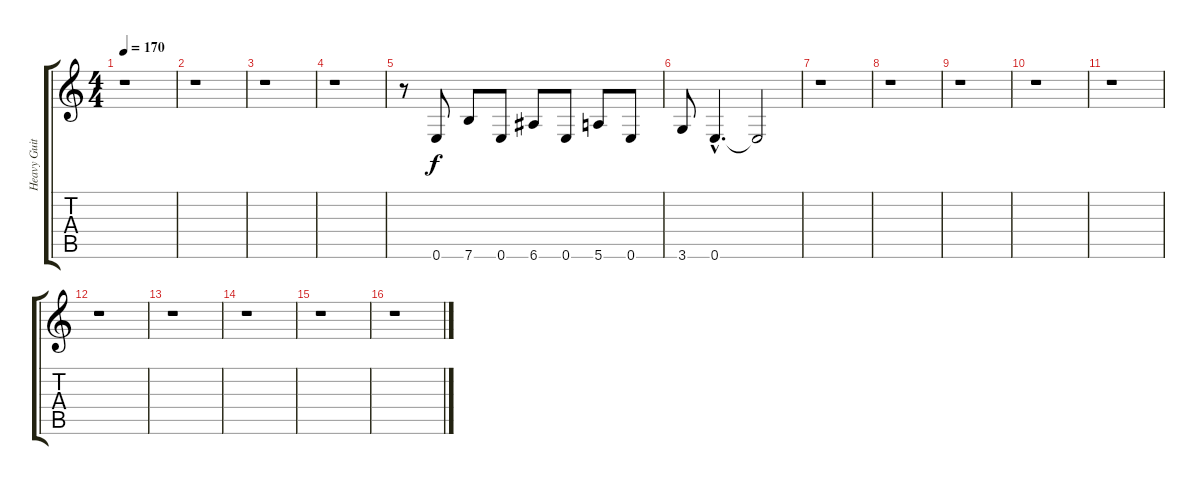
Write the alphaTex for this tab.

\track ("Heavy Guitar" "Heavy Guit") {instrument overdrivenguitar}
\staff {score tabs}
\tuning (E4 B3 G3 D3 A2 E2) {hide}
\ts (4 4)
\tempo 170
\clef g2
\ks c
r.1{dy f} |
r.1 |
r.1 |
r.1 |
r.8 0.6.8 7.6.8 0.6.8 6.6.8 0.6.8 5.6.8 0.6.8 |
3.6.8 0.6{hac}.4{d} 0.6{t}.2 |
r.1 |
r.1 |
r.1 |
r.1 |
r.1 |
r.1 |
r.1 |
r.1 |
r.1 |
r.1
